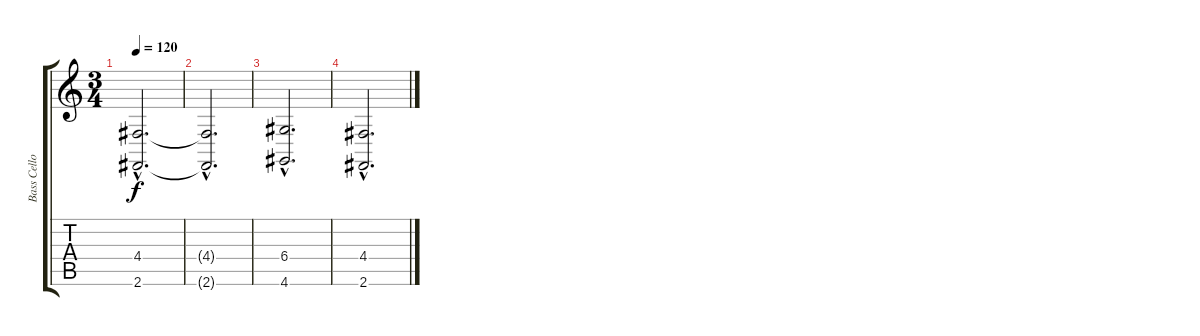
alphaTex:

\track ("Bass Cello" "Bass Cello") {instrument cello}
\staff {score tabs}
\tuning (E4 B3 G3 D3 A2 E2) {hide}
\ts (3 4)
\tempo 120
\clef g2
\ks c
(4.4{hac} 2.6{hac}).2{d dy f} |
(4.4{hac t} 2.6{hac t}).2{d} |
(6.4{hac} 4.6{hac}).2{d} |
(4.4{hac} 2.6{hac}).2{d}
